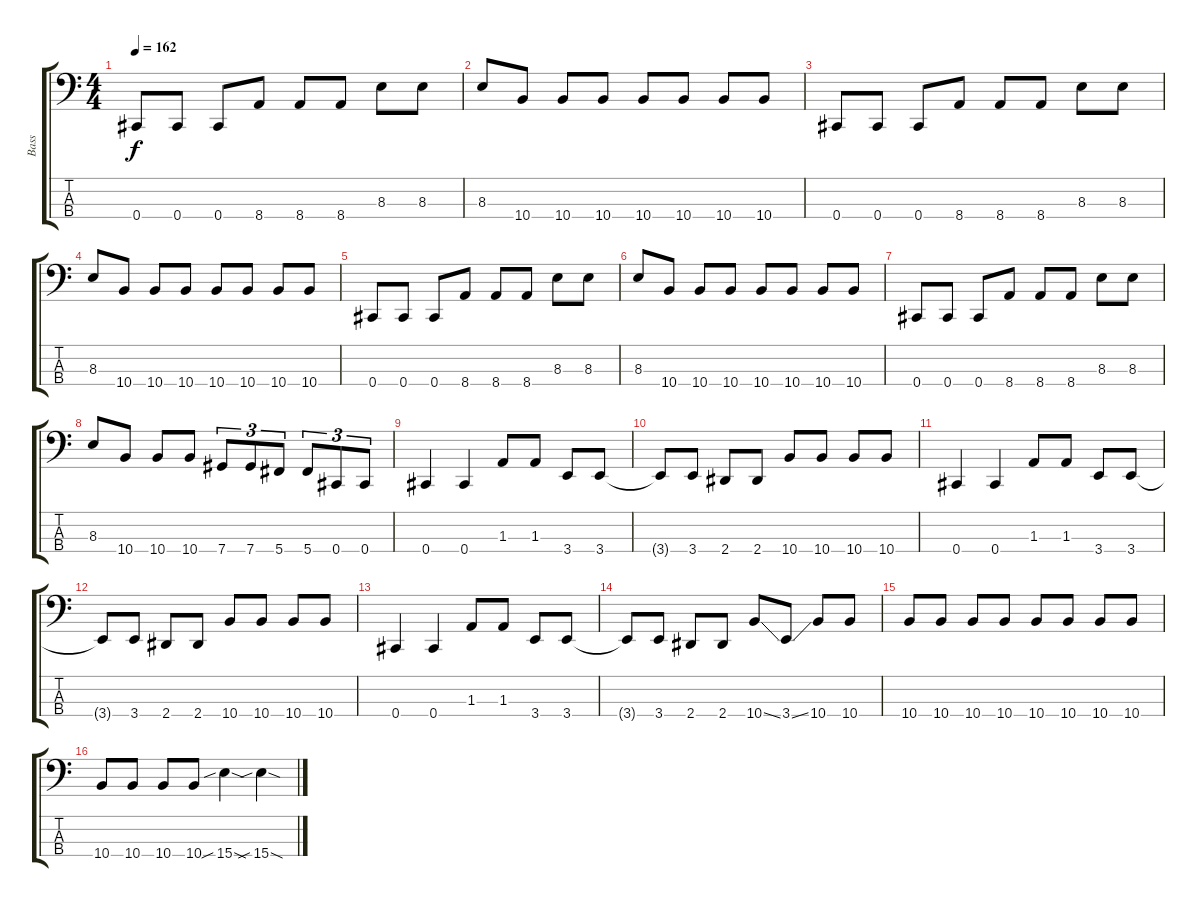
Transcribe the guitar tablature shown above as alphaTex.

\track ("Bass" "Bass") {instrument electricbasspick}
\staff {score tabs}
\tuning (Gb2 Db2 Ab1 Db1) {hide}
\ts (4 4)
\tempo 162
\clef f4
\ks c
0.4.8{dy f} 0.4.8 0.4.8 8.4.8 8.4.8 8.4.8 8.3.8 8.3.8 |
8.3.8 10.4.8 10.4.8 10.4.8 10.4.8 10.4.8 10.4.8 10.4.8 |
0.4.8 0.4.8 0.4.8 8.4.8 8.4.8 8.4.8 8.3.8 8.3.8 |
8.3.8 10.4.8 10.4.8 10.4.8 10.4.8 10.4.8 10.4.8 10.4.8 |
0.4.8 0.4.8 0.4.8 8.4.8 8.4.8 8.4.8 8.3.8 8.3.8 |
8.3.8 10.4.8 10.4.8 10.4.8 10.4.8 10.4.8 10.4.8 10.4.8 |
0.4.8 0.4.8 0.4.8 8.4.8 8.4.8 8.4.8 8.3.8 8.3.8 |
8.3.8 10.4.8 10.4.8 10.4.8 7.4.8{tu (3 2)} 7.4.8{tu (3 2)} 5.4.8{tu (3 2)} 5.4.8{tu (3 2)} 0.4.8{tu (3 2)} 0.4.8{tu (3 2)} |
0.4.4 0.4.4 1.3.8 1.3.8 3.4.8 3.4.8 |
3.4{t}.8 3.4.8 2.4.8 2.4.8 10.4.8 10.4.8 10.4.8 10.4.8 |
0.4.4 0.4.4 1.3.8 1.3.8 3.4.8 3.4.8 |
3.4{t}.8 3.4.8 2.4.8 2.4.8 10.4.8 10.4.8 10.4.8 10.4.8 |
0.4.4 0.4.4 1.3.8 1.3.8 3.4.8 3.4.8 |
3.4{t}.8 3.4.8 2.4.8 2.4.8 10.4{ss}.8 3.4{ss}.8 10.4.8 10.4.8 |
10.4.8 10.4.8 10.4.8 10.4.8 10.4.8 10.4.8 10.4.8 10.4.8 |
10.4.8 10.4.8 10.4.8 10.4.8 15.4{sib sod}.4 15.4{sib sod}.4
